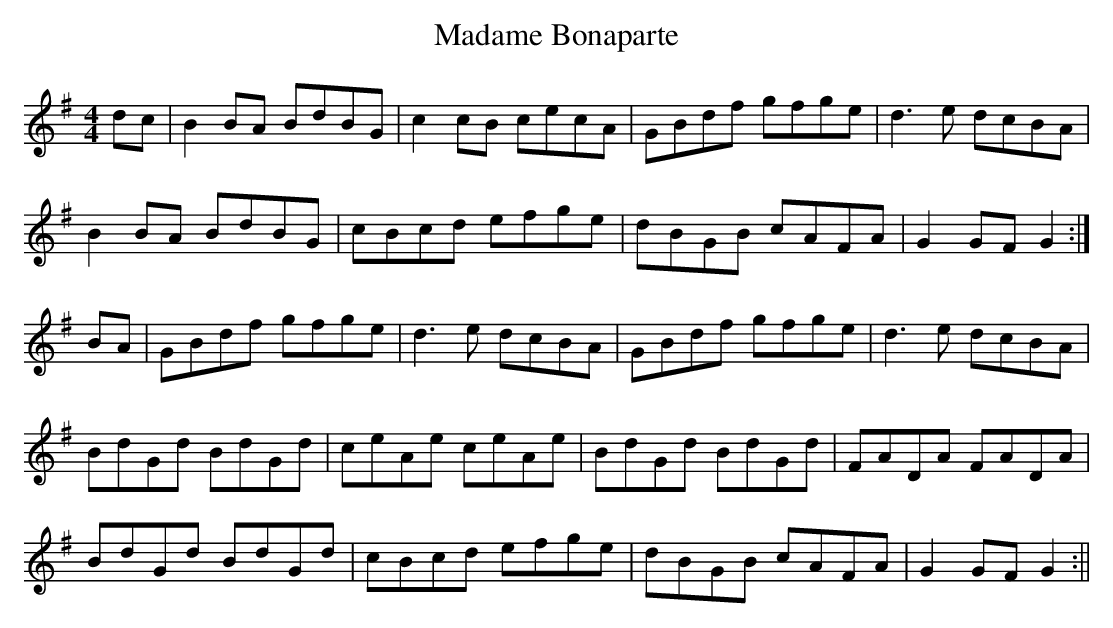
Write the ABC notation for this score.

X:1
T:Madame Bonaparte
M:4/4
K:G
dc|B2BA BdBG|c2cB cecA|GBdf gfge|d3e dcBA|
B2BA BdBG|cBcd efge|dBGB cAFA|G2GF G2:|
BA|GBdf gfge|d3e dcBA|GBdf gfge|d3e dcBA|
BdGd BdGd|ceAe ceAe|BdGd BdGd|FADA FADA|
BdGd BdGd|cBcd efge|dBGB cAFA|G2GF G2:||
